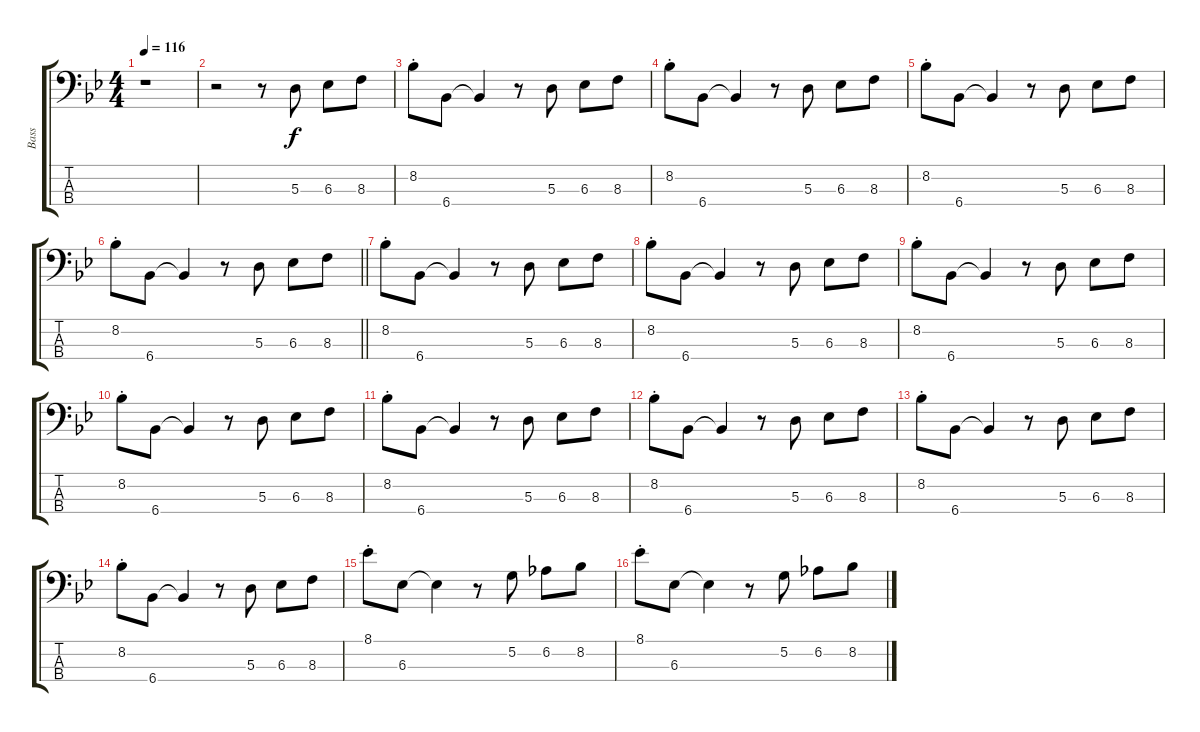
\track ("Bass" "Bass") {instrument electricbassfinger}
\staff {score tabs}
\tuning (G2 D2 A1 E1) {hide}
\ts (4 4)
\tempo 116
\clef f4
\ks bb
r.1{dy f instrument electricbassfinger} |
r.2 r.8 5.3.8 6.3.8 8.3.8 |
8.2{st}.8 6.4.8 6.4{t}.4 r.8 5.3.8 6.3.8 8.3.8 |
8.2{st}.8 6.4.8 6.4{t}.4 r.8 5.3.8 6.3.8 8.3.8 |
8.2{st}.8 6.4.8 6.4{t}.4 r.8 5.3.8 6.3.8 8.3.8 |
\barLineRight lightlight
8.2{st}.8 6.4.8 6.4{t}.4 r.8 5.3.8 6.3.8 8.3.8 |
8.2{st}.8 6.4.8 6.4{t}.4 r.8 5.3.8 6.3.8 8.3.8 |
8.2{st}.8 6.4.8 6.4{t}.4 r.8 5.3.8 6.3.8 8.3.8 |
8.2{st}.8 6.4.8 6.4{t}.4 r.8 5.3.8 6.3.8 8.3.8 |
8.2{st}.8 6.4.8 6.4{t}.4 r.8 5.3.8 6.3.8 8.3.8 |
8.2{st}.8 6.4.8 6.4{t}.4 r.8 5.3.8 6.3.8 8.3.8 |
8.2{st}.8 6.4.8 6.4{t}.4 r.8 5.3.8 6.3.8 8.3.8 |
8.2{st}.8 6.4.8 6.4{t}.4 r.8 5.3.8 6.3.8 8.3.8 |
8.2{st}.8 6.4.8 6.4{t}.4 r.8 5.3.8 6.3.8 8.3.8 |
8.1{st}.8 6.3.8 6.3{t}.4 r.8 5.2.8 6.2.8 8.2.8 |
8.1{st}.8 6.3.8 6.3{t}.4 r.8 5.2.8 6.2.8 8.2.8
